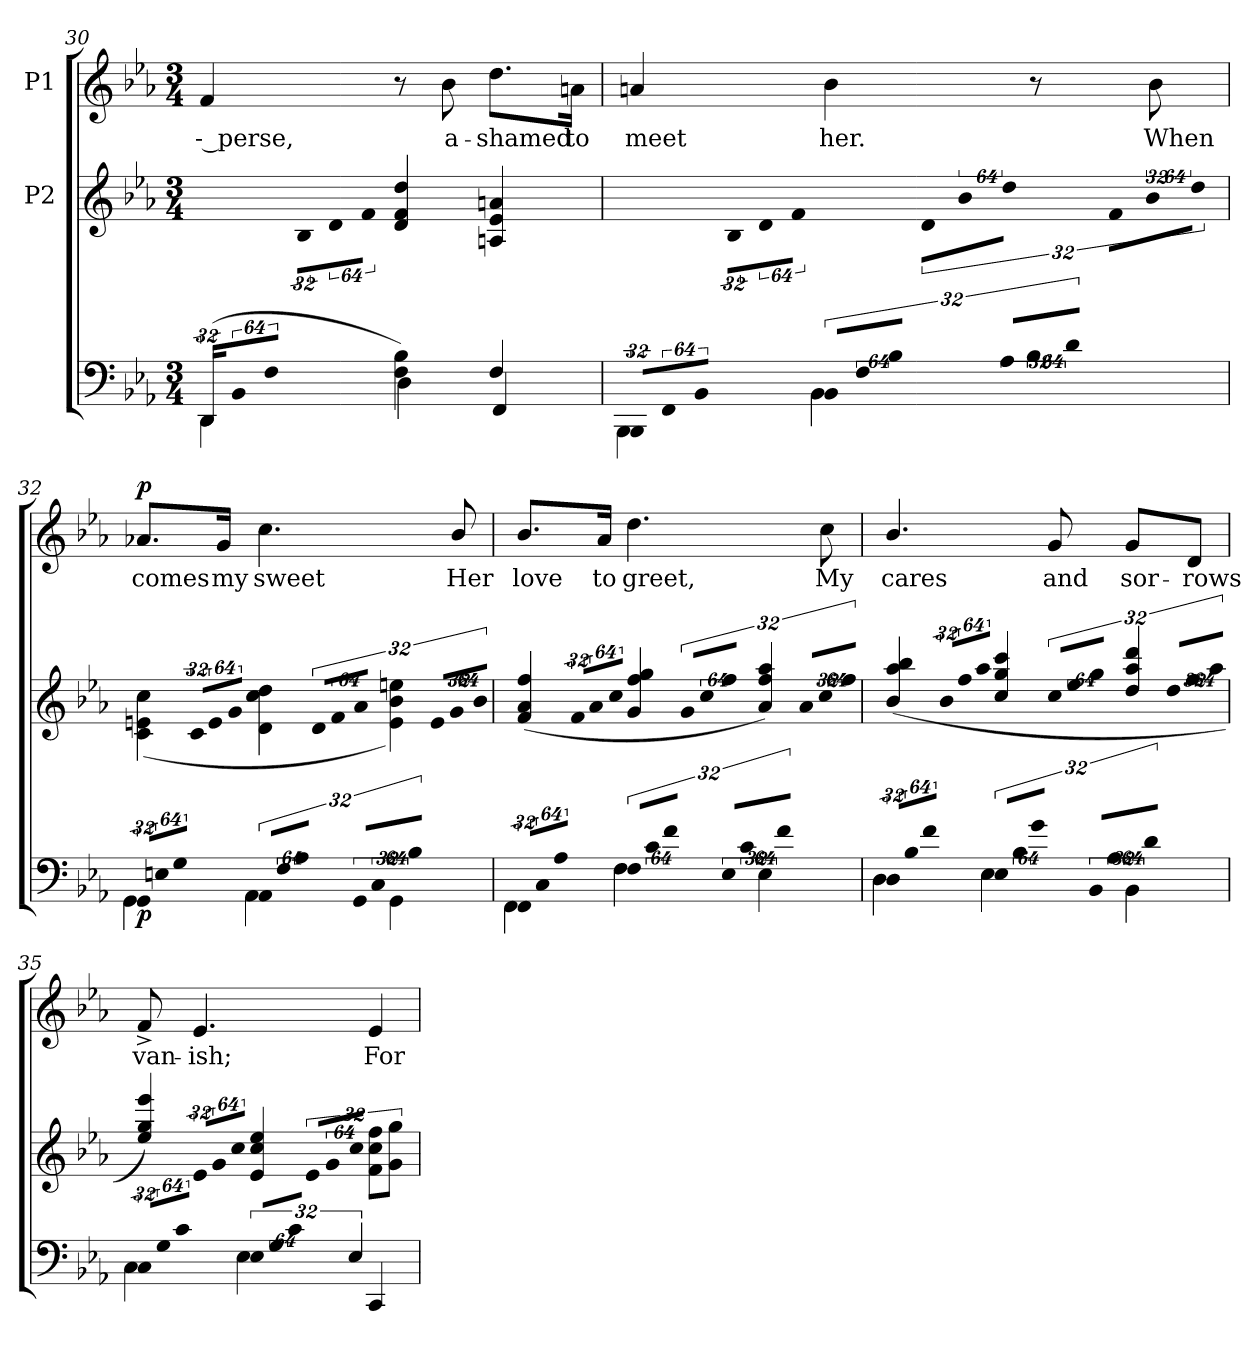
**kern	**dynam	**kern	**kern	**text	**dynam
*part3	*part3	*part2	*part1	*part1	*part1
*staff3	*staff3	*staff2	*staff1	*staff1	*staff1
*	*	*I"P2	*I"P1	*	*
!!LO:LB:g=z
*clefF4	*	*clefG2	*clefG2	*	*
*k[b-e-a-]	*	*k[b-e-a-]	*k[b-e-a-]	*	*
*E-:	*	*E-:	*E-:	*	*
*M3/4	*	*M3/4	*M3/4	*	*
=30	=30	=30	=30	=30	=30
!LO:N:vis=16	!	!	!	!	!
*^	*	*	*	*	*
!	!	!	!	!	!LO:LY:b:color=#000000	!
(512%21DDi/LL	4DDi\	.	32ryy	4fi/	-- perse,	.
.	.	.	128ryy	.	.	.
.	.	.	512ryy	.	.	.
!LO:N:vis=16	!	!	!	!	!	!
1024%43BB-i/	.	.	32ryy	.	.	.
.	.	.	128ryy	.	.	.
.	.	.	512.ryy	.	.	.
!LO:N:vis=16	!	!	!	!	!	!
1024%43Fi/JJ	.	.	32ryy	.	.	.
.	.	.	128ryy	.	.	.
.	.	.	512.ryy	.	.	.
!	!	!	!LO:N:vis=16	!	!	!
32ryy	.	.	512%21B-i\LL	.	.	.
128ryy	.	.	.	.	.	.
512ryy	.	.	.	.	.	.
!	!	!	!LO:N:vis=16	!	!	!
32ryy	.	.	1024%43di\	.	.	.
128ryy	.	.	.	.	.	.
512.ryy	.	.	.	.	.	.
!	!	!	!LO:N:vis=16	!	!	!
32ryy	.	.	1024%43fi\JJ	.	.	.
128ryy	.	.	.	.	.	.
512.ryy	.	.	.	.	.	.
4Fi\ 4B-i)	4Di\	.	4di/ 4fi 4ddi	8r	.	.
!	!	!	!	!	!LO:LY:b:color=#000000	!
.	.	.	.	8b-i\	a-	.
!	!	!	!	!	!LO:LY:b:color=#000000	!
4Fi/	4FFi/	.	4Ani/ 4e-i 4ani	8.ddi\L	-shamed	.
!	!	!	!	!	!LO:LY:b:color=#000000	!
.	.	.	.	16ani\Jk	to	.
=31	=31	=31	=31	=31	=31	=31
!LO:N:vis=16	!	!	!	!	!	!
!	!	!	!	!	!LO:LY:b:color=#000000	!
(512%21BBB-i/LL	4BBB-i\	.	32ryy	4ani/	meet	.
.	.	.	128ryy	.	.	.
.	.	.	512ryy	.	.	.
!LO:N:vis=16	!	!	!	!	!	!
1024%43FFi/	.	.	32ryy	.	.	.
.	.	.	128ryy	.	.	.
.	.	.	512.ryy	.	.	.
!LO:N:vis=16	!	!	!	!	!	!
1024%43BB-i/JJ	.	.	32ryy	.	.	.
.	.	.	128ryy	.	.	.
.	.	.	512.ryy	.	.	.
!	!	!	!LO:N:vis=16	!	!	!
32ryy	.	.	512%21B-i\LL	.	.	.
128ryy	.	.	.	.	.	.
512ryy	.	.	.	.	.	.
!	!	!	!LO:N:vis=16	!	!	!
32ryy	.	.	1024%43di\	.	.	.
128ryy	.	.	.	.	.	.
512.ryy	.	.	.	.	.	.
!	!	!	!LO:N:vis=16	!	!	!
32ryy	.	.	1024%43fi\JJ	.	.	.
128ryy	.	.	.	.	.	.
512.ryy)	.	.	.	.	.	.
!LO:N:vis=16	!	!	!	!	!	!
!	!	!	!	!	!LO:LY:b:color=#000000	!
(512%21BB-i/LL	4BB-i\	.	32ryy	4b-i\	her.	.
.	.	.	128ryy	.	.	.
.	.	.	512ryy	.	.	.
!LO:N:vis=16	!	!	!	!	!	!
1024%43Fi/	.	.	32ryy	.	.	.
.	.	.	128ryy	.	.	.
.	.	.	512.ryy	.	.	.
!LO:N:vis=16	!	!	!	!	!	!
1024%43B-i/JJ	.	.	32ryy	.	.	.
.	.	.	128ryy	.	.	.
.	.	.	512.ryy	.	.	.
!	!	!	!LO:N:vis=16	!	!	!
32ryy	.	.	512%21di\LL	.	.	.
128ryy	.	.	.	.	.	.
512ryy	.	.	.	.	.	.
!	!	!	!LO:N:vis=16	!	!	!
32ryy	.	.	1024%43b-i\	.	.	.
128ryy	.	.	.	.	.	.
512.ryy	.	.	.	.	.	.
!	!	!	!LO:N:vis=16	!	!	!
32ryy	.	.	1024%43ddi\JJ	.	.	.
128ryy	.	.	.	.	.	.
512.ryy)	.	.	.	.	.	.
!LO:N:vis=16	!	!	!	!	!	!
(512%21A-i/LL	4ryy	.	32ryy	8r	.	.
.	.	.	128ryy	.	.	.
.	.	.	512ryy	.	.	.
!LO:N:vis=16	!	!	!	!	!	!
1024%43B-i/	.	.	32ryy	.	.	.
.	.	.	128ryy	.	.	.
.	.	.	512.ryy	.	.	.
!LO:N:vis=16	!	!	!	!	!	!
1024%43di/JJ	.	.	32ryy	.	.	.
.	.	.	128ryy	.	.	.
.	.	.	512.ryy	.	.	.
!	!	!	!LO:N:vis=16	!	!	!
!	!	!	!	!	!LO:LY:b:color=#000000	!
32ryy	.	.	512%21fi\LL	8b-i\	When	.
128ryy	.	.	.	.	.	.
512ryy	.	.	.	.	.	.
!	!	!	!LO:N:vis=16	!	!	!
32ryy	.	.	1024%43b-i\	.	.	.
128ryy	.	.	.	.	.	.
512.ryy	.	.	.	.	.	.
!	!	!	!LO:N:vis=16	!	!	!
32ryy	.	.	1024%43ddi\JJ	.	.	.
128ryy	.	.	.	.	.	.
512.ryy)	.	.	.	.	.	.
!!LO:PB:g=z
=32	=32	=32	=32	=32	=32	=32
!LO:N:vis=16	!	!	!	!	!	!
*	*	*	*^	*	*	*
!	!	!	!	!	!	!LO:LY:b:color=#000000	!
(512%21GGi/LL	4GGi\	p	32ryy	(4ci\ 4eni 4cci	8.a-Xi/L	comes	p
.	.	.	128ryy	.	.	.	.
.	.	.	512ryy	.	.	.	.
!LO:N:vis=16	!	!	!	!	!	!	!
1024%43Eni/	.	.	32ryy	.	.	.	.
.	.	.	128ryy	.	.	.	.
.	.	.	512.ryy	.	.	.	.
!LO:N:vis=16	!	!	!	!	!	!	!
1024%43Gi/JJ	.	.	32ryy	.	.	.	.
.	.	.	128ryy	.	.	.	.
.	.	.	512.ryy	.	.	.	.
!	!	!	!LO:N:vis=16	!	!	!	!
32ryy	.	.	512%21ci/LL	.	.	.	.
128ryy	.	.	.	.	.	.	.
512ryy	.	.	.	.	.	.	.
!	!	!	!LO:N:vis=16	!	!	!	!
32ryy	.	.	1024%43ei/	.	.	.	.
!	!	!	!	!	!	!LO:LY:b:color=#000000	!
.	.	.	.	.	16gi/Jk	my	.
128ryy	.	.	.	.	.	.	.
512.ryy	.	.	.	.	.	.	.
!	!	!	!LO:N:vis=16	!	!	!	!
32ryy	.	.	1024%43gi/JJ	.	.	.	.
128ryy	.	.	.	.	.	.	.
512.ryy)	.	.	.	.	.	.	.
!LO:N:vis=16	!	!	!	!	!	!	!
!	!	!	!	!	!	!LO:LY:b:color=#000000	!
(512%21AA-i/LL	4AA-i\	.	32ryy	4di\ 4cci 4ddi	4.cci\	sweet	.
.	.	.	128ryy	.	.	.	.
.	.	.	512ryy	.	.	.	.
!LO:N:vis=16	!	!	!	!	!	!	!
1024%43Fi/	.	.	32ryy	.	.	.	.
.	.	.	128ryy	.	.	.	.
.	.	.	512.ryy	.	.	.	.
!LO:N:vis=16	!	!	!	!	!	!	!
1024%43A-i/JJ	.	.	32ryy	.	.	.	.
.	.	.	128ryy	.	.	.	.
.	.	.	512.ryy	.	.	.	.
!	!	!	!LO:N:vis=16	!	!	!	!
32ryy	.	.	512%21di/LL	.	.	.	.
128ryy	.	.	.	.	.	.	.
512ryy	.	.	.	.	.	.	.
!	!	!	!LO:N:vis=16	!	!	!	!
32ryy	.	.	1024%43fi/	.	.	.	.
128ryy	.	.	.	.	.	.	.
512.ryy	.	.	.	.	.	.	.
!	!	!	!LO:N:vis=16	!	!	!	!
32ryy	.	.	1024%43a-i/JJ	.	.	.	.
128ryy	.	.	.	.	.	.	.
512.ryy)	.	.	.	.	.	.	.
!LO:N:vis=16	!	!	!	!	!	!	!
(512%21GGi/LL	4GGi\	.	32ryy	4ei\ 4b-i 4eeni)	.	.	.
.	.	.	128ryy	.	.	.	.
.	.	.	512ryy	.	.	.	.
!LO:N:vis=16	!	!	!	!	!	!	!
1024%43Ci/	.	.	32ryy	.	.	.	.
.	.	.	128ryy	.	.	.	.
.	.	.	512.ryy	.	.	.	.
!LO:N:vis=16	!	!	!	!	!	!	!
1024%43B-i\JJ	.	.	32ryy	.	.	.	.
.	.	.	128ryy	.	.	.	.
.	.	.	512.ryy	.	.	.	.
!	!	!	!LO:N:vis=16	!	!	!	!
!	!	!	!	!	!	!LO:LY:b:color=#000000	!
32ryy	.	.	512%21ei/LL	.	8b-i/	Her	.
128ryy	.	.	.	.	.	.	.
512ryy	.	.	.	.	.	.	.
!	!	!	!LO:N:vis=16	!	!	!	!
32ryy	.	.	1024%43gi/	.	.	.	.
128ryy	.	.	.	.	.	.	.
512.ryy	.	.	.	.	.	.	.
!	!	!	!LO:N:vis=16	!	!	!	!
32ryy	.	.	1024%43b-i/JJ	.	.	.	.
128ryy	.	.	.	.	.	.	.
512.ryy)	.	.	.	.	.	.	.
=33	=33	=33	=33	=33	=33	=33	=33
!LO:N:vis=16	!	!	!	!	!	!	!
!	!	!	!	!	!	!LO:LY:b:color=#000000	!
(512%21FFi/LL	4FFi\	.	32ryy	(4fi/ 4a-i 4ffi	8.b-i/L	love	.
.	.	.	128ryy	.	.	.	.
.	.	.	512ryy	.	.	.	.
!LO:N:vis=16	!	!	!	!	!	!	!
1024%43Ci/	.	.	32ryy	.	.	.	.
.	.	.	128ryy	.	.	.	.
.	.	.	512.ryy	.	.	.	.
!LO:N:vis=16	!	!	!	!	!	!	!
1024%43A-i/JJ	.	.	32ryy	.	.	.	.
.	.	.	128ryy	.	.	.	.
.	.	.	512.ryy	.	.	.	.
!	!	!	!LO:N:vis=16	!	!	!	!
32ryy	.	.	512%21fi/LL	.	.	.	.
128ryy	.	.	.	.	.	.	.
512ryy	.	.	.	.	.	.	.
!	!	!	!LO:N:vis=16	!	!	!	!
32ryy	.	.	1024%43a-i/	.	.	.	.
!	!	!	!	!	!	!LO:LY:b:color=#000000	!
.	.	.	.	.	16a-i/Jk	to	.
128ryy	.	.	.	.	.	.	.
512.ryy	.	.	.	.	.	.	.
!	!	!	!LO:N:vis=16	!	!	!	!
32ryy	.	.	1024%43cci/JJ	.	.	.	.
128ryy	.	.	.	.	.	.	.
512.ryy)	.	.	.	.	.	.	.
!LO:N:vis=16	!	!	!	!	!	!	!
!	!	!	!	!	!	!LO:LY:b:color=#000000	!
(512%21Fi/LL	4Fi\	.	32ryy	4gi/ 4ffi 4ggi	4.ddi\	greet,	.
.	.	.	128ryy	.	.	.	.
.	.	.	512ryy	.	.	.	.
!LO:N:vis=16	!	!	!	!	!	!	!
1024%43ci/	.	.	32ryy	.	.	.	.
.	.	.	128ryy	.	.	.	.
.	.	.	512.ryy	.	.	.	.
!LO:N:vis=16	!	!	!	!	!	!	!
1024%43fi/JJ	.	.	32ryy	.	.	.	.
.	.	.	128ryy	.	.	.	.
.	.	.	512.ryy	.	.	.	.
!	!	!	!LO:N:vis=16	!	!	!	!
32ryy	.	.	512%21gi/LL	.	.	.	.
128ryy	.	.	.	.	.	.	.
512ryy	.	.	.	.	.	.	.
!	!	!	!LO:N:vis=16	!	!	!	!
32ryy	.	.	1024%43cci/	.	.	.	.
128ryy	.	.	.	.	.	.	.
512.ryy	.	.	.	.	.	.	.
!	!	!	!LO:N:vis=16	!	!	!	!
32ryy	.	.	(1024%43ffi/JJ	.	.	.	.
128ryy	.	.	.	.	.	.	.
512.ryy)	.	.	.	.	.	.	.
!LO:N:vis=16	!	!	!	!	!	!	!
(512%21E-i/LL	4E-i\	.	32ryy	4a-i/ 4ffi 4aa-i)	.	.	.
.	.	.	128ryy	.	.	.	.
.	.	.	512ryy)	.	.	.	.
!LO:N:vis=16	!	!	!	!	!	!	!
1024%43ci/	.	.	32ryy	.	.	.	.
.	.	.	128ryy	.	.	.	.
.	.	.	512.ryy	.	.	.	.
!LO:N:vis=16	!	!	!	!	!	!	!
1024%43fi/JJ	.	.	32ryy	.	.	.	.
.	.	.	128ryy	.	.	.	.
.	.	.	512.ryy	.	.	.	.
!	!	!	!LO:N:vis=16	!	!	!	!
!	!	!	!	!	!	!LO:LY:b:color=#000000	!
32ryy	.	.	512%21a-i/LL	.	8cci\	My	.
128ryy	.	.	.	.	.	.	.
512ryy	.	.	.	.	.	.	.
!	!	!	!LO:N:vis=16	!	!	!	!
32ryy	.	.	1024%43cci/	.	.	.	.
128ryy	.	.	.	.	.	.	.
512.ryy	.	.	.	.	.	.	.
!	!	!	!LO:N:vis=16	!	!	!	!
32ryy	.	.	1024%43ffi/JJ	.	.	.	.
128ryy	.	.	.	.	.	.	.
512.ryy)	.	.	.	.	.	.	.
!!LO:LB:g=z
=34	=34	=34	=34	=34	=34	=34	=34
!LO:N:vis=16	!	!	!	!	!	!	!
!	!	!	!	!	!	!LO:LY:b:color=#000000	!
(512%21Di/LL	4Di\	.	32ryy	(4b-i/ 4aa-i 4bb-i	4.b-i/	cares	.
.	.	.	128ryy	.	.	.	.
.	.	.	512ryy	.	.	.	.
!LO:N:vis=16	!	!	!	!	!	!	!
1024%43B-i/	.	.	32ryy	.	.	.	.
.	.	.	128ryy	.	.	.	.
.	.	.	512.ryy	.	.	.	.
!LO:N:vis=16	!	!	!	!	!	!	!
1024%43fi/JJ	.	.	32ryy	.	.	.	.
.	.	.	128ryy	.	.	.	.
.	.	.	512.ryy	.	.	.	.
!	!	!	!LO:N:vis=16	!	!	!	!
32ryy	.	.	512%21b-i/LL	.	.	.	.
128ryy	.	.	.	.	.	.	.
512ryy	.	.	.	.	.	.	.
!	!	!	!LO:N:vis=16	!	!	!	!
32ryy	.	.	1024%43ffi/	.	.	.	.
128ryy	.	.	.	.	.	.	.
512.ryy	.	.	.	.	.	.	.
!	!	!	!LO:N:vis=16	!	!	!	!
32ryy	.	.	1024%43aa-i/JJ	.	.	.	.
128ryy	.	.	.	.	.	.	.
512.ryy)	.	.	.	.	.	.	.
!LO:N:vis=16	!	!	!	!	!	!	!
(512%21E-i/LL	4E-i\	.	32ryy	4cci/ 4ggi 4ccci	.	.	.
.	.	.	128ryy	.	.	.	.
.	.	.	512ryy	.	.	.	.
!LO:N:vis=16	!	!	!	!	!	!	!
1024%43B-i/	.	.	32ryy	.	.	.	.
.	.	.	128ryy	.	.	.	.
.	.	.	512.ryy	.	.	.	.
!LO:N:vis=16	!	!	!	!	!	!	!
1024%43gi/JJ	.	.	32ryy	.	.	.	.
.	.	.	128ryy	.	.	.	.
.	.	.	512.ryy	.	.	.	.
!	!	!	!LO:N:vis=16	!	!	!	!
!	!	!	!	!	!	!LO:LY:b:color=#000000	!
32ryy	.	.	512%21cci/LL	.	8gi/	and	.
128ryy	.	.	.	.	.	.	.
512ryy	.	.	.	.	.	.	.
!	!	!	!LO:N:vis=16	!	!	!	!
32ryy	.	.	1024%43ee-i/	.	.	.	.
128ryy	.	.	.	.	.	.	.
512.ryy	.	.	.	.	.	.	.
!	!	!	!LO:N:vis=16	!	!	!	!
32ryy	.	.	1024%43ggi/JJ	.	.	.	.
128ryy	.	.	.	.	.	.	.
512.ryy)	.	.	.	.	.	.	.
!LO:N:vis=16	!	!	!	!	!	!	!
!	!	!	!	!	!	!LO:LY:b:color=#000000	!
(512%21BB-i/LL	4BB-i\	.	32ryy	4ddi/ 4aa-i 4dddi	8gi/L	sor-	.
.	.	.	128ryy	.	.	.	.
.	.	.	512ryy	.	.	.	.
!LO:N:vis=16	!	!	!	!	!	!	!
1024%43A-i/	.	.	32ryy	.	.	.	.
.	.	.	128ryy	.	.	.	.
.	.	.	512.ryy	.	.	.	.
!LO:N:vis=16	!	!	!	!	!	!	!
1024%43di/JJ	.	.	32ryy	.	.	.	.
.	.	.	128ryy	.	.	.	.
.	.	.	512.ryy	.	.	.	.
!	!	!	!LO:N:vis=16	!	!	!	!
!	!	!	!	!	!	!LO:LY:b:color=#000000	!
32ryy	.	.	512%21ddi/LL	.	8di/J	-rows	.
128ryy	.	.	.	.	.	.	.
512ryy	.	.	.	.	.	.	.
!	!	!	!LO:N:vis=16	!	!	!	!
32ryy	.	.	1024%43ffi/	.	.	.	.
128ryy	.	.	.	.	.	.	.
512.ryy	.	.	.	.	.	.	.
!	!	!	!LO:N:vis=16	!	!	!	!
32ryy	.	.	1024%43aa-i/JJ	.	.	.	.
128ryy	.	.	.	.	.	.	.
512.ryy)	.	.	.	.	.	.	.
=35	=35	=35	=35	=35	=35	=35	=35
!LO:N:vis=16	!	!	!	!	!	!	!
!	!	!	!	!	!	!LO:LY:b:color=#000000	!
(512%21Ci/LL	4Ci\	.	32ryy	4ee-i/ 4ggi 4eee-i)	8f^i/	van-	.
.	.	.	128ryy	.	.	.	.
.	.	.	512ryy	.	.	.	.
!LO:N:vis=16	!	!	!	!	!	!	!
1024%43Gi/	.	.	32ryy	.	.	.	.
.	.	.	128ryy	.	.	.	.
.	.	.	512.ryy	.	.	.	.
!LO:N:vis=16	!	!	!	!	!	!	!
1024%43ci/JJ	.	.	32ryy	.	.	.	.
.	.	.	128ryy	.	.	.	.
.	.	.	512.ryy	.	.	.	.
!	!	!	!LO:N:vis=16	!	!	!	!
!	!	!	!	!	!	!LO:LY:b:color=#000000	!
32ryy	.	.	512%21e-i/LL	.	4.e-i/	-ish;	.
128ryy	.	.	.	.	.	.	.
512ryy	.	.	.	.	.	.	.
!	!	!	!LO:N:vis=16	!	!	!	!
32ryy	.	.	1024%43gi/	.	.	.	.
128ryy	.	.	.	.	.	.	.
512.ryy	.	.	.	.	.	.	.
!	!	!	!LO:N:vis=16	!	!	!	!
32ryy	.	.	1024%43cci/JJ	.	.	.	.
128ryy	.	.	.	.	.	.	.
512.ryy)	.	.	.	.	.	.	.
!LO:N:vis=16	!	!	!	!	!	!	!
(512%21E-i/LL	4E-i\	.	32ryy	4e-i/ 4cci 4ee-i	.	.	.
.	.	.	128ryy	.	.	.	.
.	.	.	512ryy	.	.	.	.
!LO:N:vis=16	!	!	!	!	!	!	!
1024%43Gi/	.	.	32ryy	.	.	.	.
.	.	.	128ryy	.	.	.	.
.	.	.	512.ryy	.	.	.	.
!LO:N:vis=16	!	!	!	!	!	!	!
1024%43ci/JJ	.	.	32ryy	.	.	.	.
.	.	.	128ryy	.	.	.	.
.	.	.	512.ryy	.	.	.	.
!	!	!	!LO:N:vis=16	!	!	!	!
32ryy	.	.	512%21e-i/LL	.	.	.	.
128ryy	.	.	.	.	.	.	.
512ryy	.	.	.	.	.	.	.
!	!	!	!LO:N:vis=16	!	!	!	!
32ryy	.	.	1024%43gi/	.	.	.	.
128ryy	.	.	.	.	.	.	.
512.ryy	.	.	.	.	.	.	.
!	!	!	!LO:N:vis=16	!	!	!	!
32ryy	.	.	1024%43cci/JJ	.	.	.	.
128ryy	.	.	.	.	.	.	.
512.ryy)	.	.	.	.	.	.	.
!	!	!	!	!	!	!LO:LY:b:color=#000000	!
4E-i/	4CCi/	.	8fi\ 8cci 8ffiL	4ryy	4e-i/	For	.
.	.	.	8gi\ 8ggiJ	.	.	.	.
*v	*v	*	*	*	*	*	*
*	*	*v	*v	*	*	*
=	=	=	=	=	=
*-	*-	*-	*-	*-	*-
